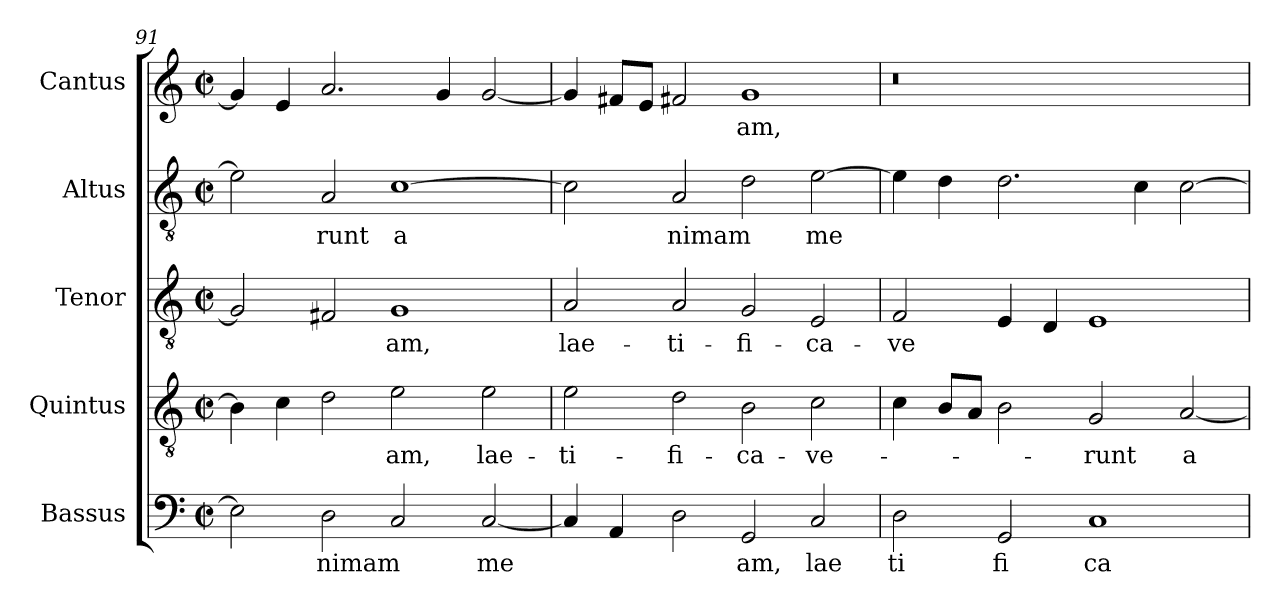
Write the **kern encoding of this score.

**kern	**text	**kern	**text	**kern	**text	**kern	**text	**kern	**text
*part5	*part5	*part4	*part4	*part3	*part3	*part2	*part2	*part1	*part1
*staff5	*staff5	*staff4	*staff4	*staff3	*staff3	*staff2	*staff2	*staff1	*staff1
*I"Bassus	*	*I"Quintus	*	*I"Tenor	*	*I"Altus	*	*I"Cantus	*
*clefF4	*	*clefGv2	*	*clefGv2	*	*clefGv2	*	*clefG2	*
*M2/2	*	*M2/2	*	*M2/2	*	*M2/2	*	*M2/2	*
*met(c|)	*	*met(c|)	*	*met(c|)	*	*met(c|)	*	*met(c|)	*
=91	=91	=91	=91	=91	=91	=91	=91	=91	=91
2E\]	.	4B\]	.	2G/]	.	2e\]	.	4g/]	.
.	.	4c\	.	.	.	.	.	4e/	.
!	!LO:LY:b	!	!	!	!	!	!LO:LY:b:cj	!	!
2D\	nimam	2d\	.	2F#/	.	2A/	runt	2.a/	.
!	!	!	!LO:LY:b:cj	!	!LO:LY:b:cj	!	!LO:LY:b:rj	!	!
2C/	.	2e\	-am,	1G	-am,	[>1c	a	.	.
.	.	.	.	.	.	.	.	4g/	.
!	!LO:LY:b	!	!LO:LY:b:cj	!	!	!	!	!	!
[<2C/	me	2e\	lae-	.	.	.	.	[<2g/	.
=92	=92	=92	=92	=92	=92	=92	=92	=92	=92
!	!	!	!LO:LY:b:cj	!	!LO:LY:b:cj	!	!	!	!
4C/]	.	2e\	-ti-	2A/	lae-	2c\]	.	4g/]	.
4AA/	.	.	.	.	.	.	.	8f#/L	.
.	.	.	.	.	.	.	.	8e/J	.
!	!	!	!LO:LY:b:cj	!	!LO:LY:b:cj	!	!LO:LY:b	!	!
2D\	.	2d\	-fi-	2A/	-ti-	2A/	nimam	2f#X/	.
!	!LO:LY:b:cj	!	!LO:LY:b:cj	!	!LO:LY:b:cj	!	!	!	!LO:LY:b:cj
2GG/	am,	2B\	-ca-	2G/	-fi-	2d\	.	1g	-am,
!	!LO:LY:b:cj	!	!LO:LY:b:cj	!	!LO:LY:b:cj	!	!LO:LY:b	!	!
2C/	lae	2c\	-ve-	2E/	-ca-	[>2e\	me	.	.
!!LO:LB:g=z
=93	=93	=93	=93	=93	=93	=93	=93	=93	=93
!	!LO:LY:b:cj	!	!	!	!LO:LY:b:cj	!	!	!	!
2D\	ti	4c\	.	2F/	-ve	4e\]	.	0r	.
.	.	8B/L	.	.	.	4d\	.	.	.
.	.	8A/J	.	.	.	.	.	.	.
!	!LO:LY:b:cj	!	!	!	!	!	!	!	!
2GG/	fi	2B\	.	4E/	.	2.d\	.	.	.
.	.	.	.	4D/	.	.	.	.	.
!	!LO:LY:b:cj	!	!LO:LY:b:cj	!	!	!	!	!	!
1C	ca	2G/	-runt	1E	.	.	.	.	.
.	.	.	.	.	.	4c\	.	.	.
!	!	!	!LO:LY:b:cj	!	!	!	!	!	!
.	.	[<2A/	a	.	.	[>2c\	.	.	.
=	=	=	=	=	=	=	=	=	=
*-	*-	*-	*-	*-	*-	*-	*-	*-	*-
